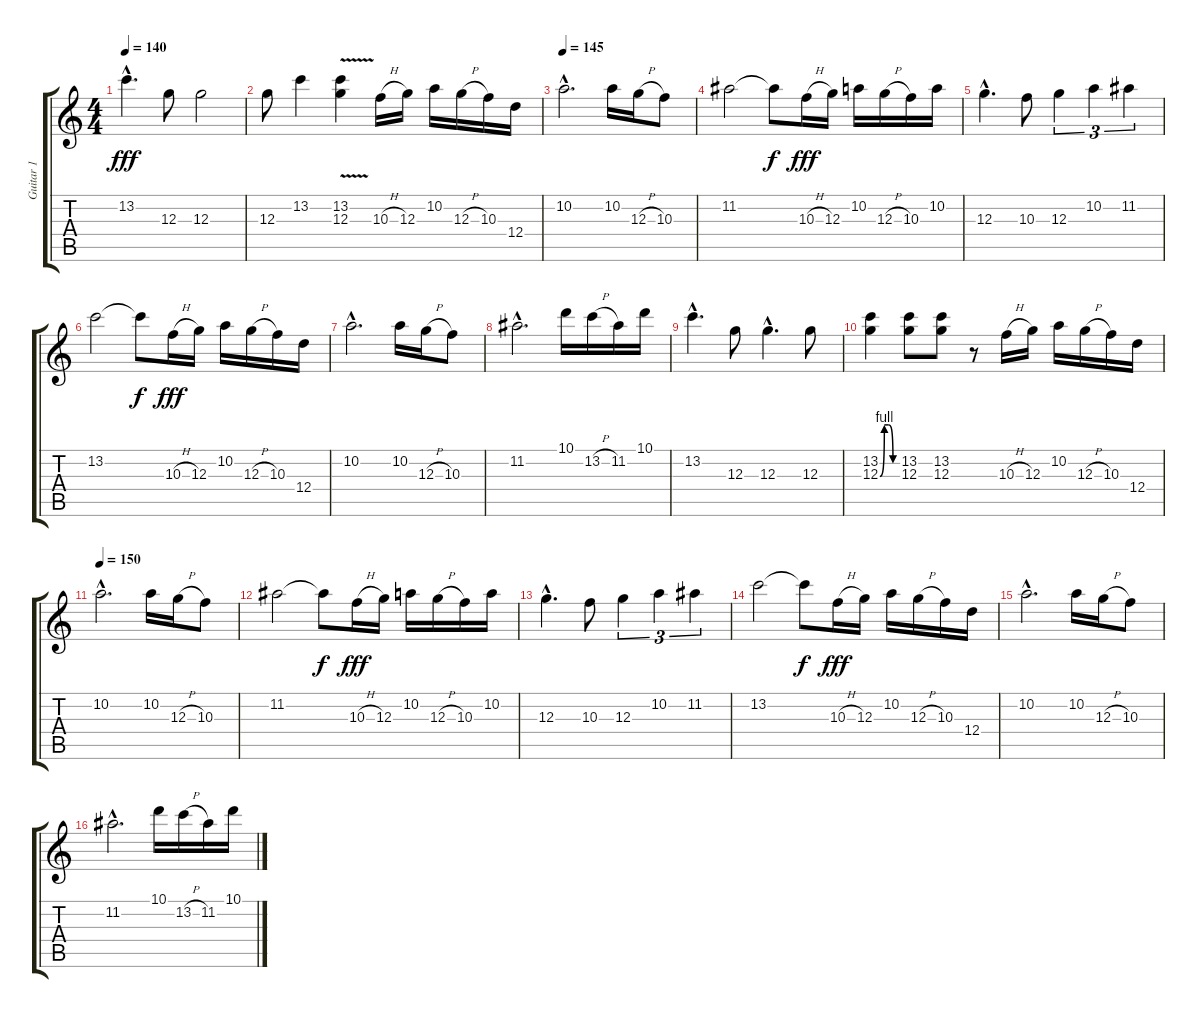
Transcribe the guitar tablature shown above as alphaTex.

\track ("Guitar 1" "Guitar 1") {instrument electricguitarclean}
\staff {score tabs}
\tuning (E4 B3 G3 D3 A2 E2) {hide}
\ts (4 4)
\tempo 140
\clef g2
\ks c
13.2{hac}.4{d dy fff} 12.3.8 12.3.2 |
12.3.8 13.2.4 (13.2{v} 12.3{v}).4 10.3{h}.16 12.3.16 10.2.16 12.3{h}.16 10.3.16 12.4.16 |
\tempo 145
10.2{hac}.2{d} 10.2.16 12.3{h}.16 10.3.8 |
11.2.2 11.2{t}.8{dy f} 10.3{h}.16{dy fff} 12.3.16 10.2.16 12.3{h}.16 10.3.16 10.2.16 |
12.3{hac}.4{d} 10.3.8 12.3.4{tu (3 2)} 10.2.4{tu (3 2)} 11.2.4{tu (3 2)} |
13.2.2 13.2{t}.8{dy f} 10.3{h}.16{dy fff} 12.3.16 10.2.16 12.3{h}.16 10.3.16 12.4.16 |
10.2{hac}.2{d} 10.2.16 12.3{h}.16 10.3.8 |
11.2{hac}.2{d} 10.1.16 13.2{h}.16 11.2.16 10.1.16 |
13.2{hac}.4{d} 12.3.8 12.3{hac}.4{d} 12.3.8 |
(13.2 12.3{be (custom 0 0 15 4 30 4 45 0 60 0)}).4 (13.2 12.3).8 (13.2 12.3).8 r.8 10.3{h}.16 12.3.16 10.2.16 12.3{h}.16 10.3.16 12.4.16 |
\tempo 150
10.2{hac}.2{d} 10.2.16 12.3{h}.16 10.3.8 |
11.2.2 11.2{t}.8{dy f} 10.3{h}.16{dy fff} 12.3.16 10.2.16 12.3{h}.16 10.3.16 10.2.16 |
12.3{hac}.4{d} 10.3.8 12.3.4{tu (3 2)} 10.2.4{tu (3 2)} 11.2.4{tu (3 2)} |
13.2.2 13.2{t}.8{dy f} 10.3{h}.16{dy fff} 12.3.16 10.2.16 12.3{h}.16 10.3.16 12.4.16 |
10.2{hac}.2{d} 10.2.16 12.3{h}.16 10.3.8 |
11.2{hac}.2{d} 10.1.16 13.2{h}.16 11.2.16 10.1.16
